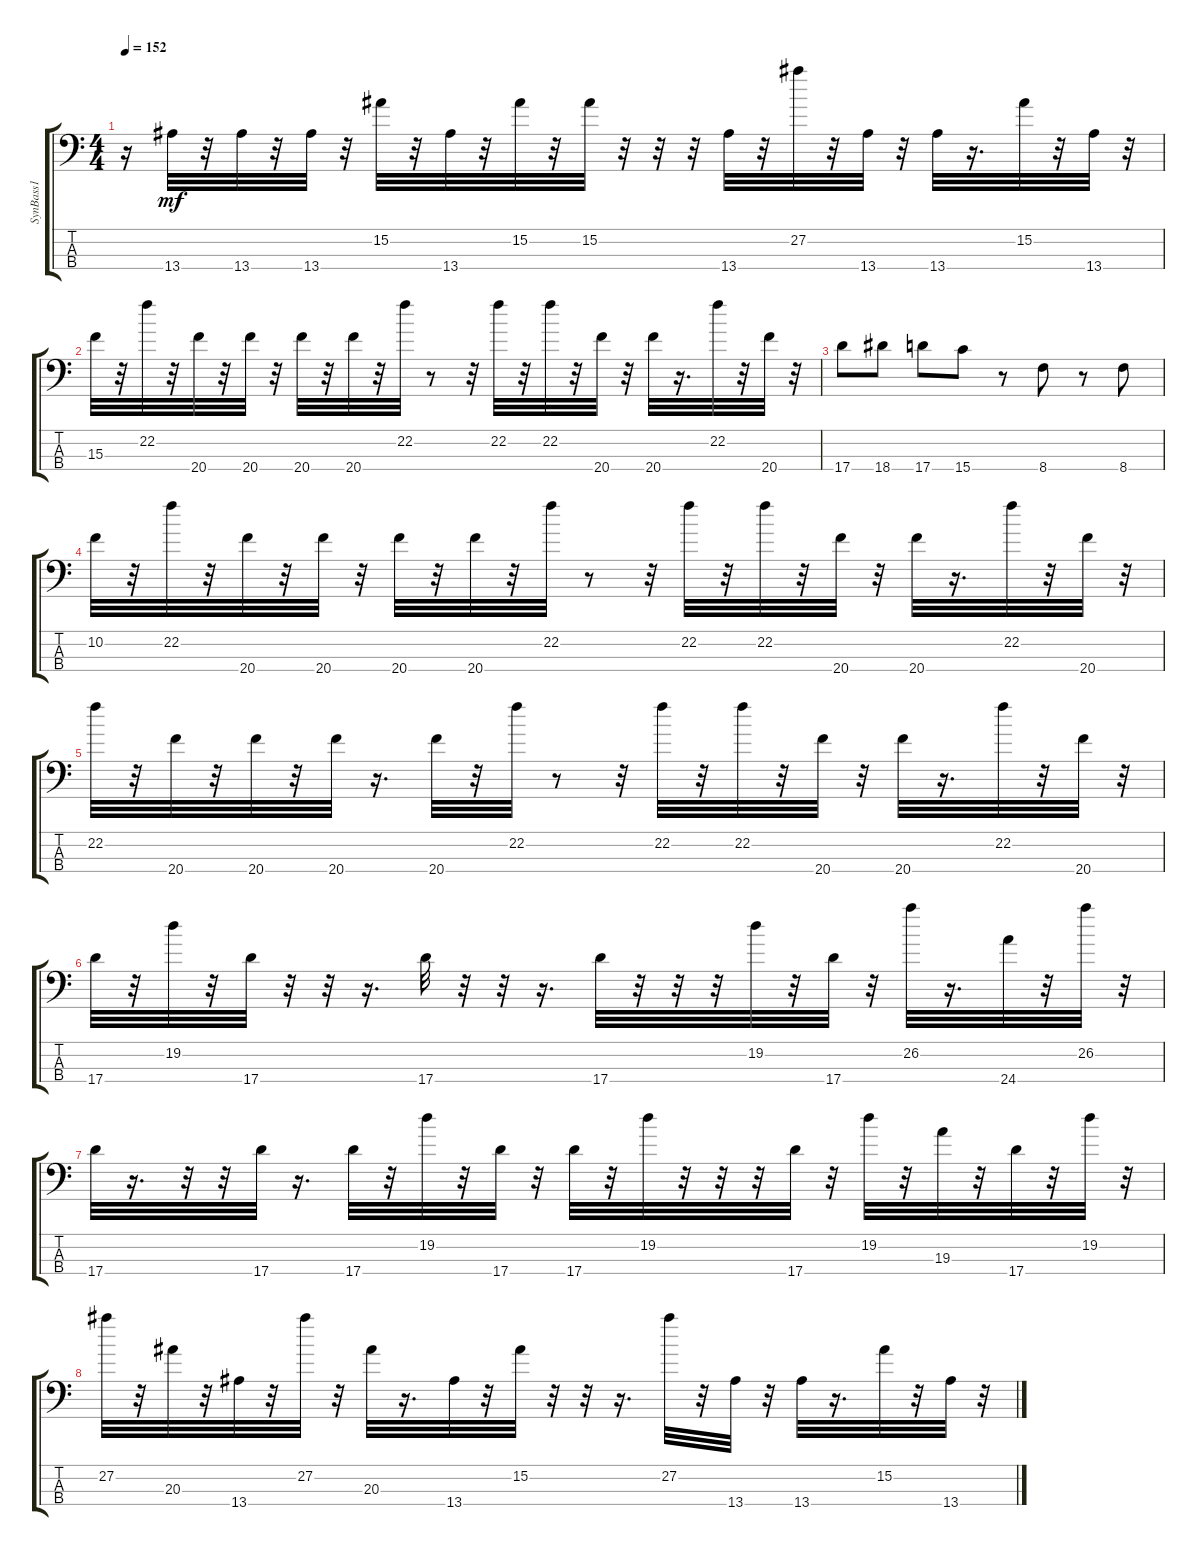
\track ("SynBass1" "SynBass1") {instrument synthbass1}
\staff {score tabs}
\tuning (C-1 G2 D2 A1) {hide}
\ts (4 4)
\tempo 152
\clef f4
\ks c
r.16{dy mf} 13.4.32 r.32 13.4.32 r.32 13.4.32 r.32 15.2.32 r.32 13.4.32 r.32 15.2.32 r.32 15.2.32 r.32 r.32 r.32 13.4.32 r.32 27.2.32 r.32 13.4.32 r.32 13.4.32 r.16{d} 15.2.32 r.32 13.4.32 r.32 |
15.3.32 r.32 22.2.32 r.32 20.4.32 r.32 20.4.32 r.32 20.4.32 r.32 20.4.32 r.32 22.2.32 r.8 r.32 22.2.32 r.32 22.2.32 r.32 20.4.32 r.32 20.4.32 r.16{d} 22.2.32 r.32 20.4.32 r.32 |
17.4.8 18.4.8 17.4.8 15.4.8 r.8 8.4.8 r.8 8.4.8 |
10.2.32 r.32 22.2.32 r.32 20.4.32 r.32 20.4.32 r.32 20.4.32 r.32 20.4.32 r.32 22.2.32 r.8 r.32 22.2.32 r.32 22.2.32 r.32 20.4.32 r.32 20.4.32 r.16{d} 22.2.32 r.32 20.4.32 r.32 |
22.2.32 r.32 20.4.32 r.32 20.4.32 r.32 20.4.32 r.16{d} 20.4.32 r.32 22.2.32 r.8 r.32 22.2.32 r.32 22.2.32 r.32 20.4.32 r.32 20.4.32 r.16{d} 22.2.32 r.32 20.4.32 r.32 |
17.4.32 r.32 19.2.32 r.32 17.4.32 r.32 r.32 r.16{d} 17.4.32 r.32 r.32 r.16{d} 17.4.32 r.32 r.32 r.32 19.2.32 r.32 17.4.32 r.32 26.2.32 r.16{d} 24.4.32 r.32 26.2.32 r.32 |
17.4.32 r.16{d} r.32 r.32 17.4.32 r.16{d} 17.4.32 r.32 19.2.32 r.32 17.4.32 r.32 17.4.32 r.32 19.2.32 r.32 r.32 r.32 17.4.32 r.32 19.2.32 r.32 19.3.32 r.32 17.4.32 r.32 19.2.32 r.32 |
27.2.32 r.32 20.3.32 r.32 13.4.32 r.32 27.2.32 r.32 20.3.32 r.16{d} 13.4.32 r.32 15.2.32 r.32 r.32 r.16{d} 27.2.32 r.32 13.4.32 r.32 13.4.32 r.16{d} 15.2.32 r.32 13.4.32 r.32
